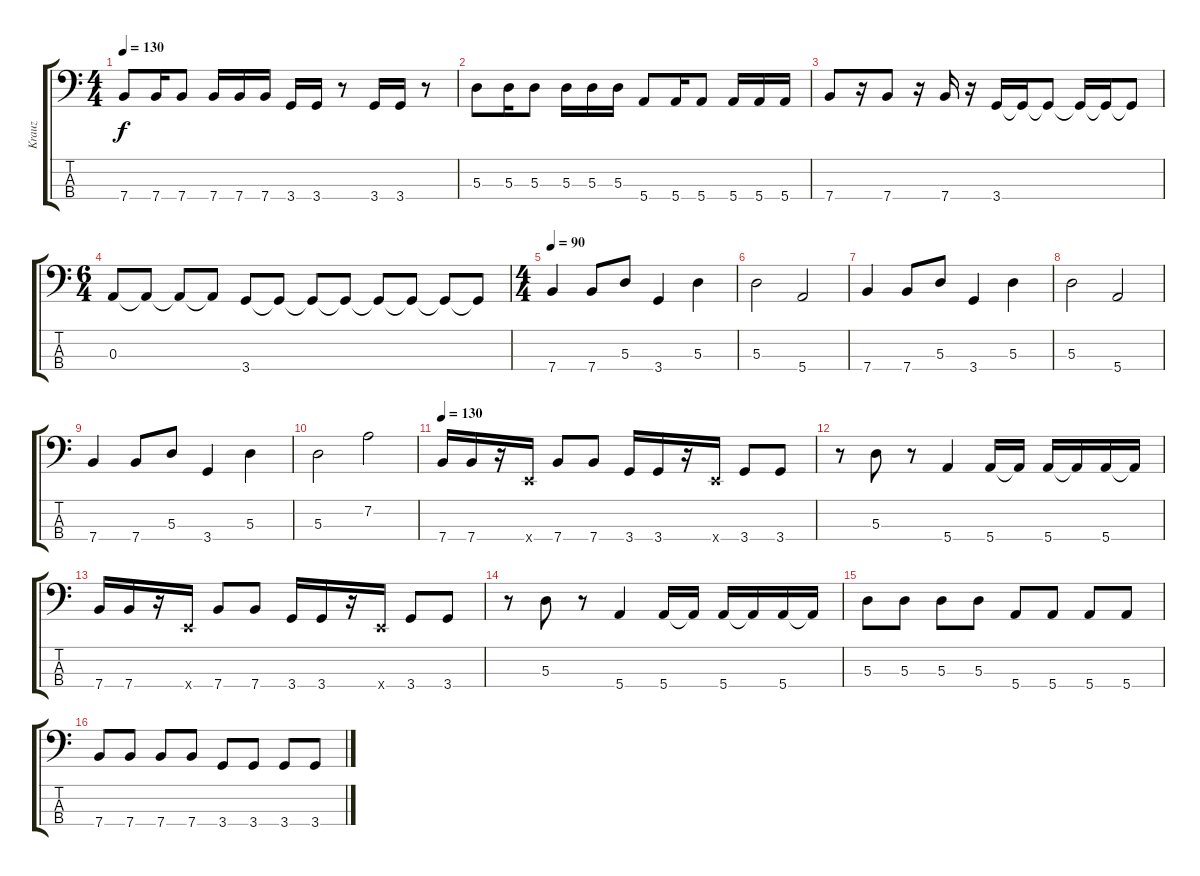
\track ("Krauz" "Krauz") {solo instrument electricbasspick}
\staff {score tabs}
\tuning (G2 D2 A1 E1) {hide}
\ts (4 4)
\tempo 130
\clef f4
\ks c
7.4.8{dy f} 7.4.16 7.4.8 7.4.16 7.4.16 7.4.16 3.4.16 3.4.16 r.8 3.4.16 3.4.16 r.8 |
5.3.8 5.3.16 5.3.8 5.3.16 5.3.16 5.3.16 5.4.8 5.4.16 5.4.8 5.4.16 5.4.16 5.4.16 |
7.4.8 r.16 7.4.8 r.16 7.4.16 r.16 3.4.16 3.4{t}.16 3.4{t}.8 3.4{t}.16 3.4{t}.16 3.4{t}.8 |
\ts (6 4)
0.3.8 0.3{t}.8 0.3{t}.8 0.3{t}.8 3.4.8 3.4{t}.8 3.4{t}.8 3.4{t}.8 3.4{t}.8 3.4{t}.8 3.4{t}.8 3.4{t}.8 |
\ts (4 4)
\tempo 90
7.4.4 7.4.8 5.3.8 3.4.4 5.3.4 |
5.3.2 5.4.2 |
7.4.4 7.4.8 5.3.8 3.4.4 5.3.4 |
5.3.2 5.4.2 |
7.4.4 7.4.8 5.3.8 3.4.4 5.3.4 |
5.3.2 7.2.2 |
\tempo 130
7.4.16 7.4.16 r.16 0.4{x}.16 7.4.8 7.4.8 3.4.16 3.4.16 r.16 0.4{x}.16 3.4.8 3.4.8 |
r.8 5.3.8 r.8 5.4.4 5.4.16 5.4{t}.16 5.4.16 5.4{t}.16 5.4.16 5.4{t}.16 |
7.4.16 7.4.16 r.16 0.4{x}.16 7.4.8 7.4.8 3.4.16 3.4.16 r.16 0.4{x}.16 3.4.8 3.4.8 |
r.8 5.3.8 r.8 5.4.4 5.4.16 5.4{t}.16 5.4.16 5.4{t}.16 5.4.16 5.4{t}.16 |
5.3.8 5.3.8 5.3.8 5.3.8 5.4.8 5.4.8 5.4.8 5.4.8 |
7.4.8 7.4.8 7.4.8 7.4.8 3.4.8 3.4.8 3.4.8 3.4.8
